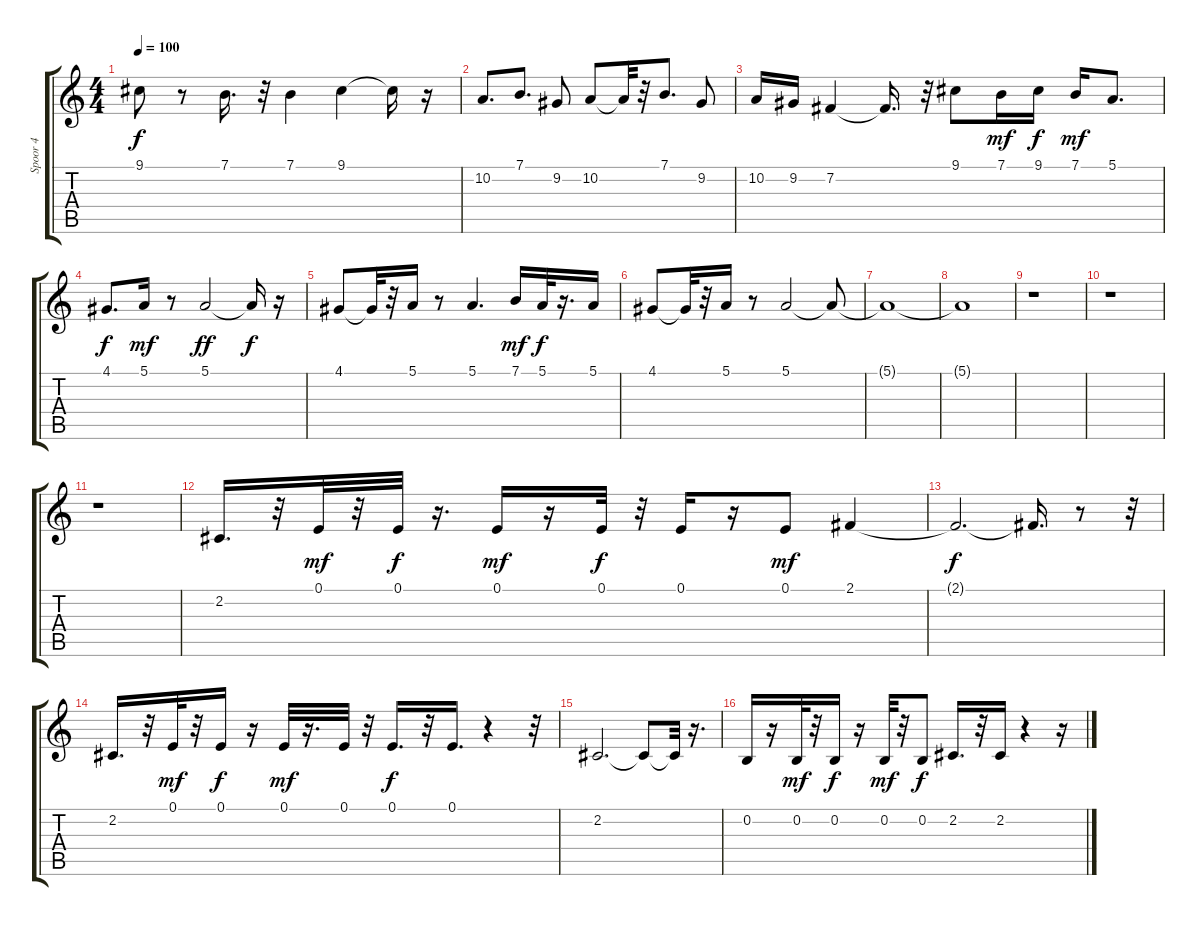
\track ("Spoor 4" "Spoor 4") {instrument pad7halo}
\staff {score tabs}
\tuning (E4 B3 G3 D3 A2 E2) {hide}
\ts (4 4)
\tempo 100
\clef g2
\ks c
9.1.8{dy f} r.8 7.1.16{d} r.32 7.1.4 9.1.4 9.1{t}.16 r.16 |
10.2.8{d} 7.1.8{d} 9.2.8 10.2.8 10.2{t}.32 r.32 7.1.8{d} 9.2.8 |
10.2.16 9.2.16 7.2.4 7.2{t}.16{d} r.32 9.1.8 7.1.16{dy mf} 9.1.16{dy f} 7.1.16{dy mf} 5.1.8{d} |
4.1.8{d dy f} 5.1.16{dy mf} r.8 5.1.2{dy ff} 5.1{t}.16{dy f} r.16 |
4.1.8 4.1{t}.32 r.32 5.1.16 r.8 5.1.4{d} 7.1.16{dy mf} 5.1.32{dy f} r.16{d} 5.1.16 |
4.1.8 4.1{t}.32 r.32 5.1.16 r.8 5.1.2 5.1{t}.8 |
5.1{t}.1 |
5.1{t}.1 |
r.1 |
r.1 |
r.1 |
2.2.16{d} r.32 0.1.32{dy mf} r.32 0.1.32{dy f} r.16{d} 0.1.16{dy mf} r.16 0.1.32{dy f} r.32 0.1.16 r.16 0.1.8{dy mf} 2.1.4 |
2.1{t}.2{d dy f} 2.1{t}.16{d} r.8 r.32 |
2.2.16{d} r.32 0.1.32{dy mf} r.32 0.1.16{dy f} r.16 0.1.32{dy mf} r.16{d} 0.1.32 r.32 0.1.16{d dy f} r.32 0.1.16{d} r.4 r.32 |
2.2.2{d} 2.2{t}.8 2.2{t}.32 r.16{d} |
0.2.16 r.16 0.2.32{dy mf} r.32 0.2.16{dy f} r.16 0.2.32{dy mf} r.32 0.2.8{dy f} 2.2.16{d} r.32 2.2.16 r.4 r.16
